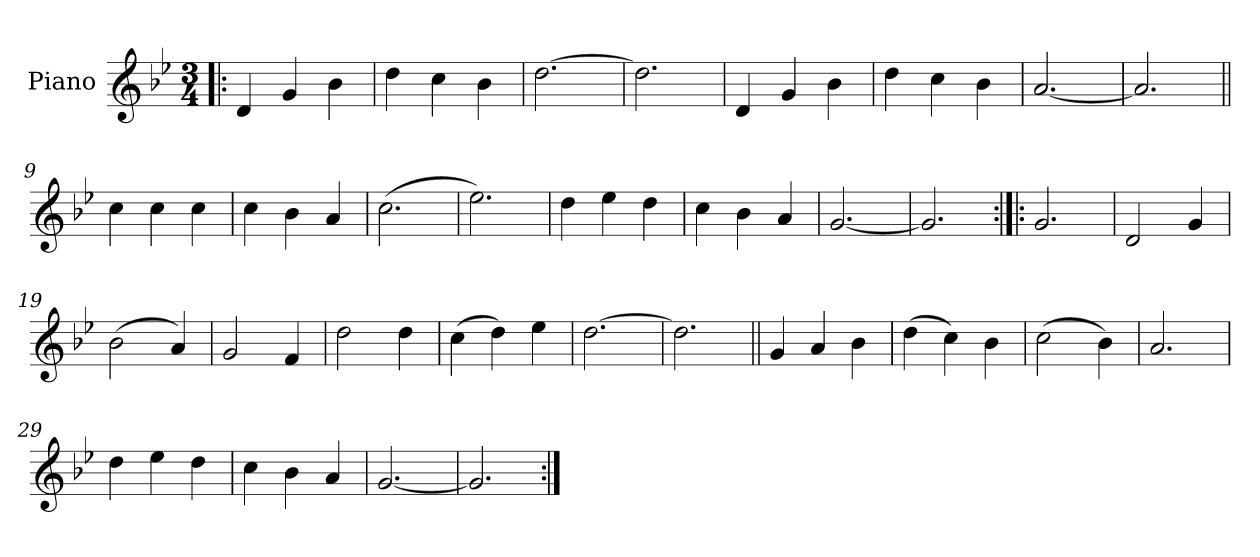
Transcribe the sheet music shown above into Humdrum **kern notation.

**kern
*part1
*staff1
*I"Piano
*I'Pno
*clefG2
*k[b-e-]
*g:
*M3/4
=1!|:
4d/
4g/
4b-\
=2
4dd\
4cc\
4b-\
=3
[2.dd\
=4
2.dd\]
=5
4d/
4g/
4b-\
=6
4dd\
4cc\
4b-\
=7
[2.a/
=8
2.a/]
=9||
4cc\
4cc\
4cc\
=10
4cc\
4b-\
4a/
=11
(>2.cc\
=12
2.ee-\)
=13
4dd\
4ee-\
4dd\
!!LO:LB:g=z
=14
4cc\
4b-\
4a/
=15
[2.g/
=16
2.g/]
=17:|!|:
2.g/
=18
2d/
4g/
=19
(>2b-\
4a/)
=20
2g/
4f/
=21
2dd\
4dd\
=22
(>4cc\
4dd\)
4ee-\
=23
[2.dd\
=24
2.dd\]
=25||
4g/
4a/
4b-\
=26
(>4dd\
4cc\)
4b-\
!!LO:LB:g=z
=27
(>2cc\
4b-\)
=28
2.a/
=29
4dd\
4ee-\
4dd\
=30
4cc\
4b-\
4a/
=31
[2.g/
=32
2.g/]
=:|!
*-
